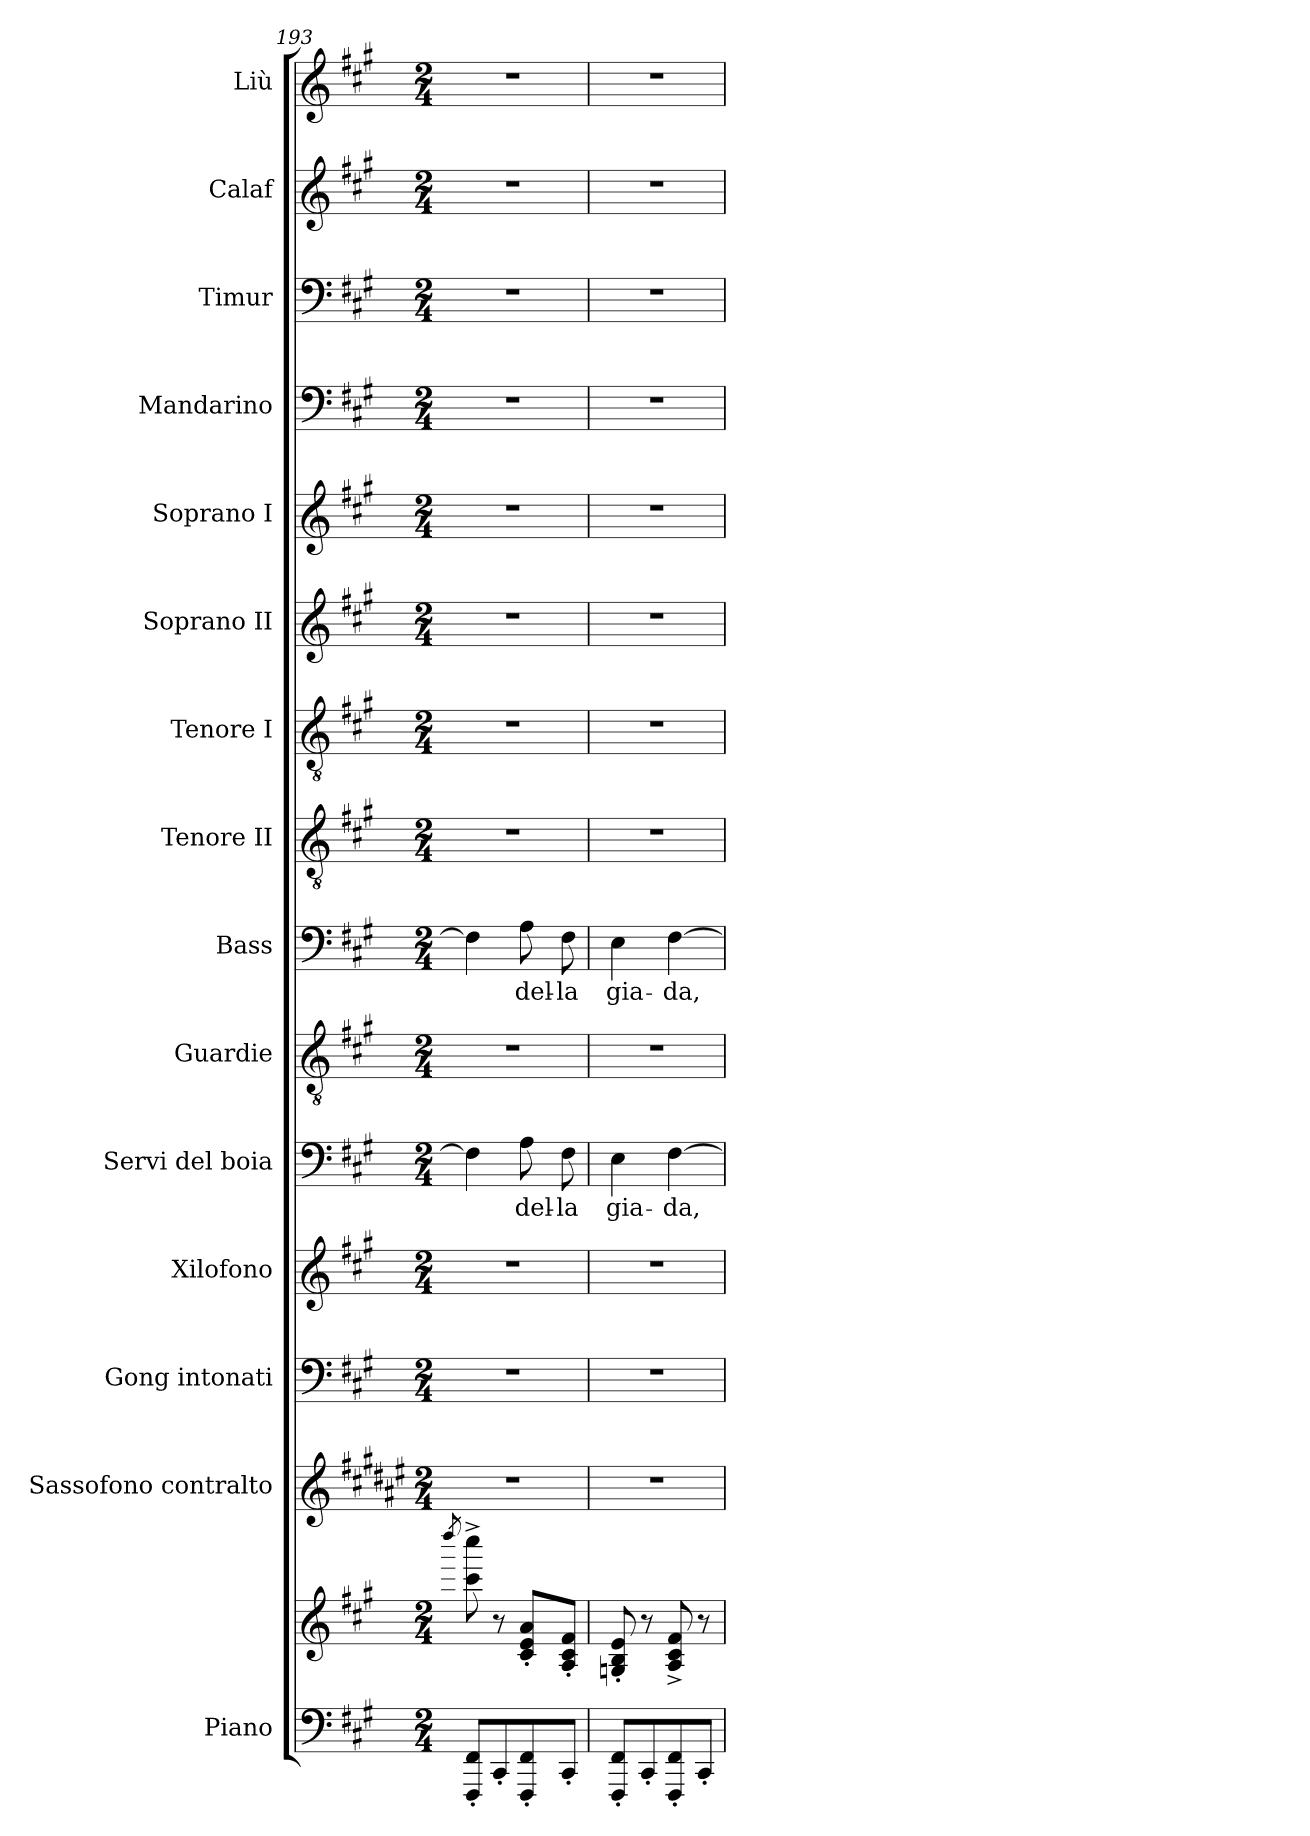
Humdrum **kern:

**kern	**kern	**kern	**kern	**kern	**kern	**text	**kern	**kern	**text	**kern	**kern	**kern	**kern	**kern	**kern	**kern	**kern
*part15	*part15	*part14	*part13	*part12	*part11	*part11	*part10	*part9	*part9	*part8	*part7	*part6	*part5	*part4	*part3	*part2	*part1
*staff16	*staff15	*staff14	*staff13	*staff12	*staff11	*staff11	*staff10	*staff9	*staff9	*staff8	*staff7	*staff6	*staff5	*staff4	*staff3	*staff2	*staff1
*I"Piano	*	*I"Sassofono contralto	*I"Gong intonati	*I"Xilofono	*I"Servi del boia	*	*I"Guardie	*I"Bass	*	*I"Tenore II	*I"Tenore I	*I"Soprano II	*I"Soprano I	*I"Mandarino	*I"Timur	*I"Calaf	*I"Liù
*I'Pno.	*	*	*I'Gong int.	*I'Xil.	*I'Ser.B.	*	*I'G.	*I'B.	*	*I'T. II	*I'T. I	*I'S. II	*I'S. I	*I'M.	*I'T.	*I'C.	*I'L.
!!LO:PB:g=z
*clefF4	*clefG2	*clefG2	*clefF4	*clefG2	*clefF4	*	*clefGv2	*clefF4	*	*clefGv2	*clefGv2	*clefG2	*clefG2	*clefF4	*clefF4	*clefG2	*clefG2
*	*	*ITrd5c9	*	*ITrd-7c-12	*	*	*	*	*	*	*	*	*	*	*	*	*
*k[f#c#g#]	*k[f#c#g#]	*k[f#c#g#]	*k[f#c#g#]	*k[f#c#g#]	*k[f#c#g#]	*	*k[f#c#g#]	*k[f#c#g#]	*	*k[f#c#g#]	*k[f#c#g#]	*k[f#c#g#]	*k[f#c#g#]	*k[f#c#g#]	*k[f#c#g#]	*k[f#c#g#]	*k[f#c#g#]
*M2/4	*M2/4	*M2/4	*M2/4	*M2/4	*M2/4	*	*M2/4	*M2/4	*	*M2/4	*M2/4	*M2/4	*M2/4	*M2/4	*M2/4	*M2/4	*M2/4
=193	=193	=193	=193	=193	=193	=193	=193	=193	=193	=193	=193	=193	=193	=193	=193	=193	=193
.	8qdddd/	.	.	.	.	.	.	.	.	.	.	.	.	.	.	.	.
8FFF#/' 8FF#/'L	8ccc#\^ 8cccc#\^	2r	2r	2r	4F#\]	.	2r	4F#\]	.	2r	2r	2r	2r	2r	2r	2r	2r
8CC#'/	8r	.	.	.	.	.	.	.	.	.	.	.	.	.	.	.	.
!	!	!	!	!	!	!LO:LY:b	!	!	!LO:LY:b	!	!	!	!	!	!	!	!
8FFF#/' 8FF#/'	8c#/' 8e/' 8a/'L	.	.	.	8A\	del-	.	8A\	del-	.	.	.	.	.	.	.	.
!	!	!	!	!	!	!LO:LY:b	!	!	!LO:LY:b	!	!	!	!	!	!	!	!
8CC#'/J	8A/' 8c#/' 8f#/'J	.	.	.	8F#\	-la	.	8F#\	-la	.	.	.	.	.	.	.	.
=194	=194	=194	=194	=194	=194	=194	=194	=194	=194	=194	=194	=194	=194	=194	=194	=194	=194
!	!	!	!	!	!	!LO:LY:b	!	!	!LO:LY:b	!	!	!	!	!	!	!	!
8FFF#/' 8FF#/'L	8Gn/' 8B/' 8e/'	2r	2r	2r	4E\	gia-	2r	4E\	gia-	2r	2r	2r	2r	2r	2r	2r	2r
8CC#'/	8r	.	.	.	.	.	.	.	.	.	.	.	.	.	.	.	.
!	!	!	!	!	!	!LO:LY:b	!	!	!LO:LY:b	!	!	!	!	!	!	!	!
8FFF#/' 8FF#/'	8A/^ 8c#/^ 8f#/^	.	.	.	[4F#\	-da,	.	[4F#\	-da,	.	.	.	.	.	.	.	.
8CC#'/J	8r	.	.	.	.	.	.	.	.	.	.	.	.	.	.	.	.
=	=	=	=	=	=	=	=	=	=	=	=	=	=	=	=	=	=
*-	*-	*-	*-	*-	*-	*-	*-	*-	*-	*-	*-	*-	*-	*-	*-	*-	*-
